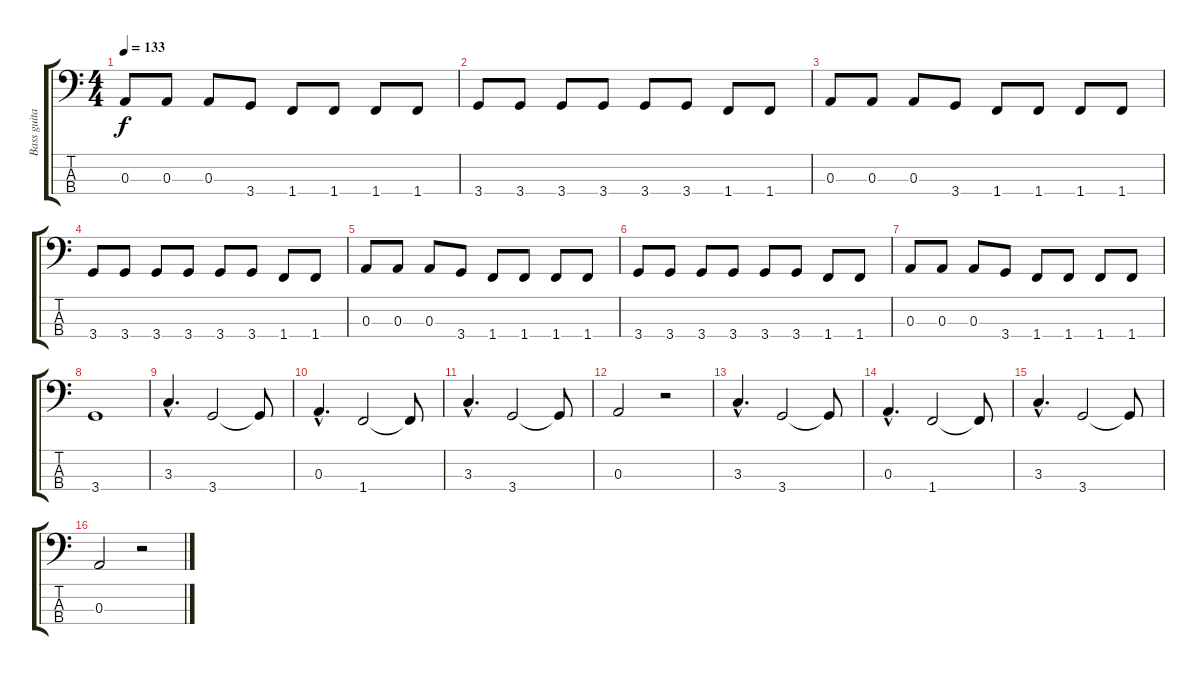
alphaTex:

\track ("Bass guitar" "Bass guita") {instrument electricbasspick}
\staff {score tabs}
\tuning (G2 D2 A1 E1) {hide}
\ts (4 4)
\tempo 133
\clef f4
\ks c
0.3.8{dy f} 0.3.8 0.3.8 3.4.8 1.4.8 1.4.8 1.4.8 1.4.8 |
3.4.8 3.4.8 3.4.8 3.4.8 3.4.8 3.4.8 1.4.8 1.4.8 |
0.3.8 0.3.8 0.3.8 3.4.8 1.4.8 1.4.8 1.4.8 1.4.8 |
3.4.8 3.4.8 3.4.8 3.4.8 3.4.8 3.4.8 1.4.8 1.4.8 |
0.3.8 0.3.8 0.3.8 3.4.8 1.4.8 1.4.8 1.4.8 1.4.8 |
3.4.8 3.4.8 3.4.8 3.4.8 3.4.8 3.4.8 1.4.8 1.4.8 |
0.3.8 0.3.8 0.3.8 3.4.8 1.4.8 1.4.8 1.4.8 1.4.8 |
3.4.1 |
3.3{hac}.4{d} 3.4.2 3.4{t}.8 |
0.3{hac}.4{d} 1.4.2 1.4{t}.8 |
3.3{hac}.4{d} 3.4.2 3.4{t}.8 |
0.3.2 r.2 |
3.3{hac}.4{d} 3.4.2 3.4{t}.8 |
0.3{hac}.4{d} 1.4.2 1.4{t}.8 |
3.3{hac}.4{d} 3.4.2 3.4{t}.8 |
0.3.2 r.2
